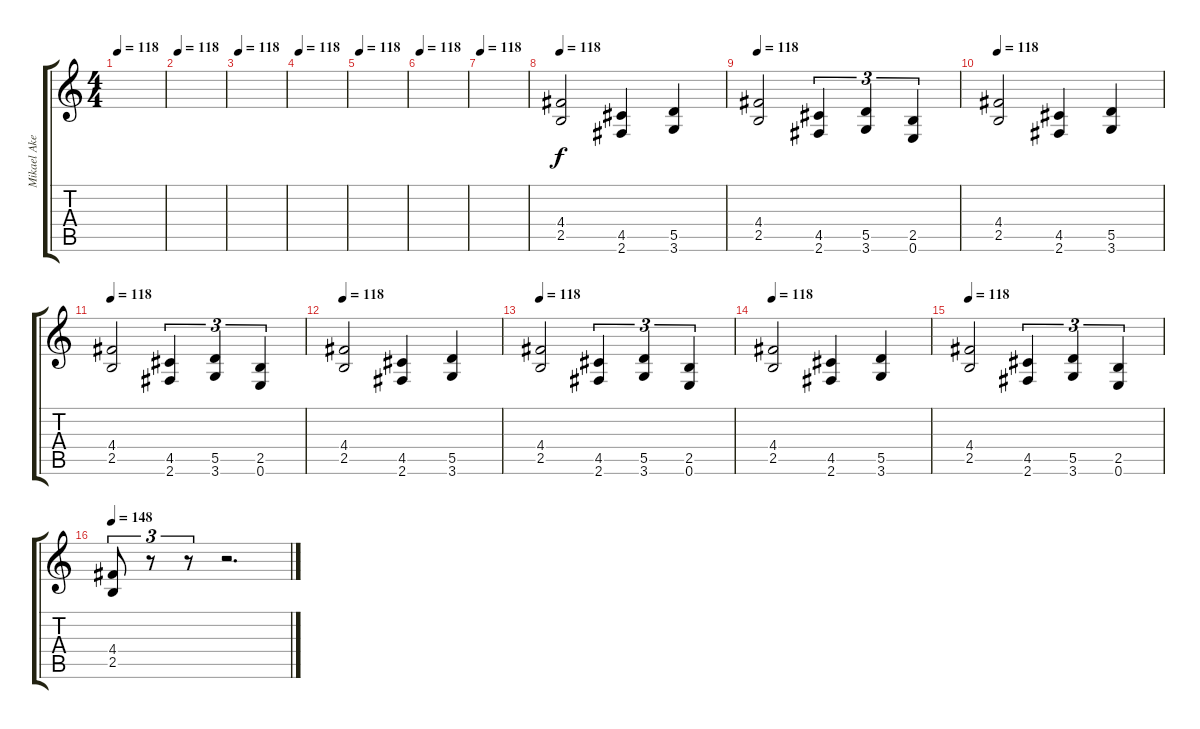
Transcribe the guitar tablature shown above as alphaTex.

\track ("Mikael Akerfeldt" "Mikael Ake") {instrument distortionguitar}
\staff {score tabs}
\tuning (E4 B3 G3 D3 A2 E2) {hide}
\ts (4 4)
\tempo 118
\clef g2
\ks c
|
\tempo 118
|
\tempo 118
|
\tempo 118
|
\tempo 118
|
\tempo 118
|
\tempo 118
|
\tempo 118
(4.4 2.5).2{volume 9} (4.5 2.6).4 (5.5 3.6).4 |
\tempo 118
(4.4 2.5).2 (4.5 2.6).4{tu (3 2)} (5.5 3.6).4{tu (3 2)} (2.5 0.6).4{tu (3 2)} |
\tempo 118
(4.4 2.5).2{volume 9} (4.5 2.6).4 (5.5 3.6).4 |
\tempo 118
(4.4 2.5).2 (4.5 2.6).4{tu (3 2)} (5.5 3.6).4{tu (3 2)} (2.5 0.6).4{tu (3 2)} |
\tempo 118
(4.4 2.5).2{volume 9} (4.5 2.6).4 (5.5 3.6).4 |
\tempo 118
(4.4 2.5).2 (4.5 2.6).4{tu (3 2)} (5.5 3.6).4{tu (3 2)} (2.5 0.6).4{tu (3 2)} |
\tempo 118
(4.4 2.5).2{volume 9} (4.5 2.6).4 (5.5 3.6).4 |
\tempo 118
(4.4 2.5).2 (4.5 2.6).4{tu (3 2)} (5.5 3.6).4{tu (3 2)} (2.5 0.6).4{tu (3 2)} |
\tempo 148
(4.4 2.5).8{tu (3 2)} r.8{tu (3 2)} r.8{tu (3 2)} r.2{d}
